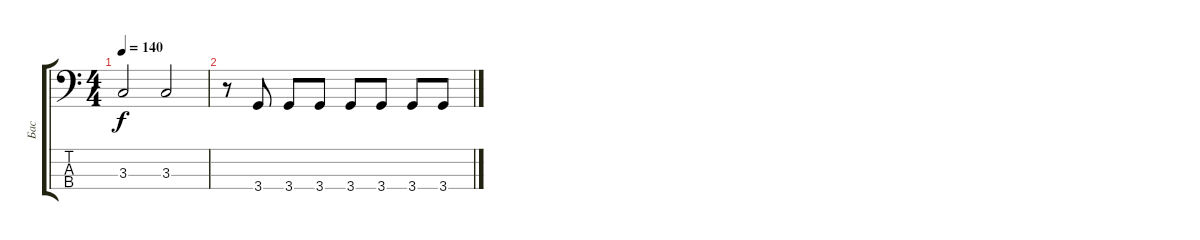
\track ("Бас" "Бас") {instrument electricbassfinger}
\staff {score tabs}
\tuning (G2 D2 A1 E1) {hide}
\ts (4 4)
\tempo 140
\clef f4
\ks c
3.3.2{dy f} 3.3.2 |
r.8 3.4.8 3.4.8 3.4.8 3.4.8 3.4.8 3.4.8 3.4.8
